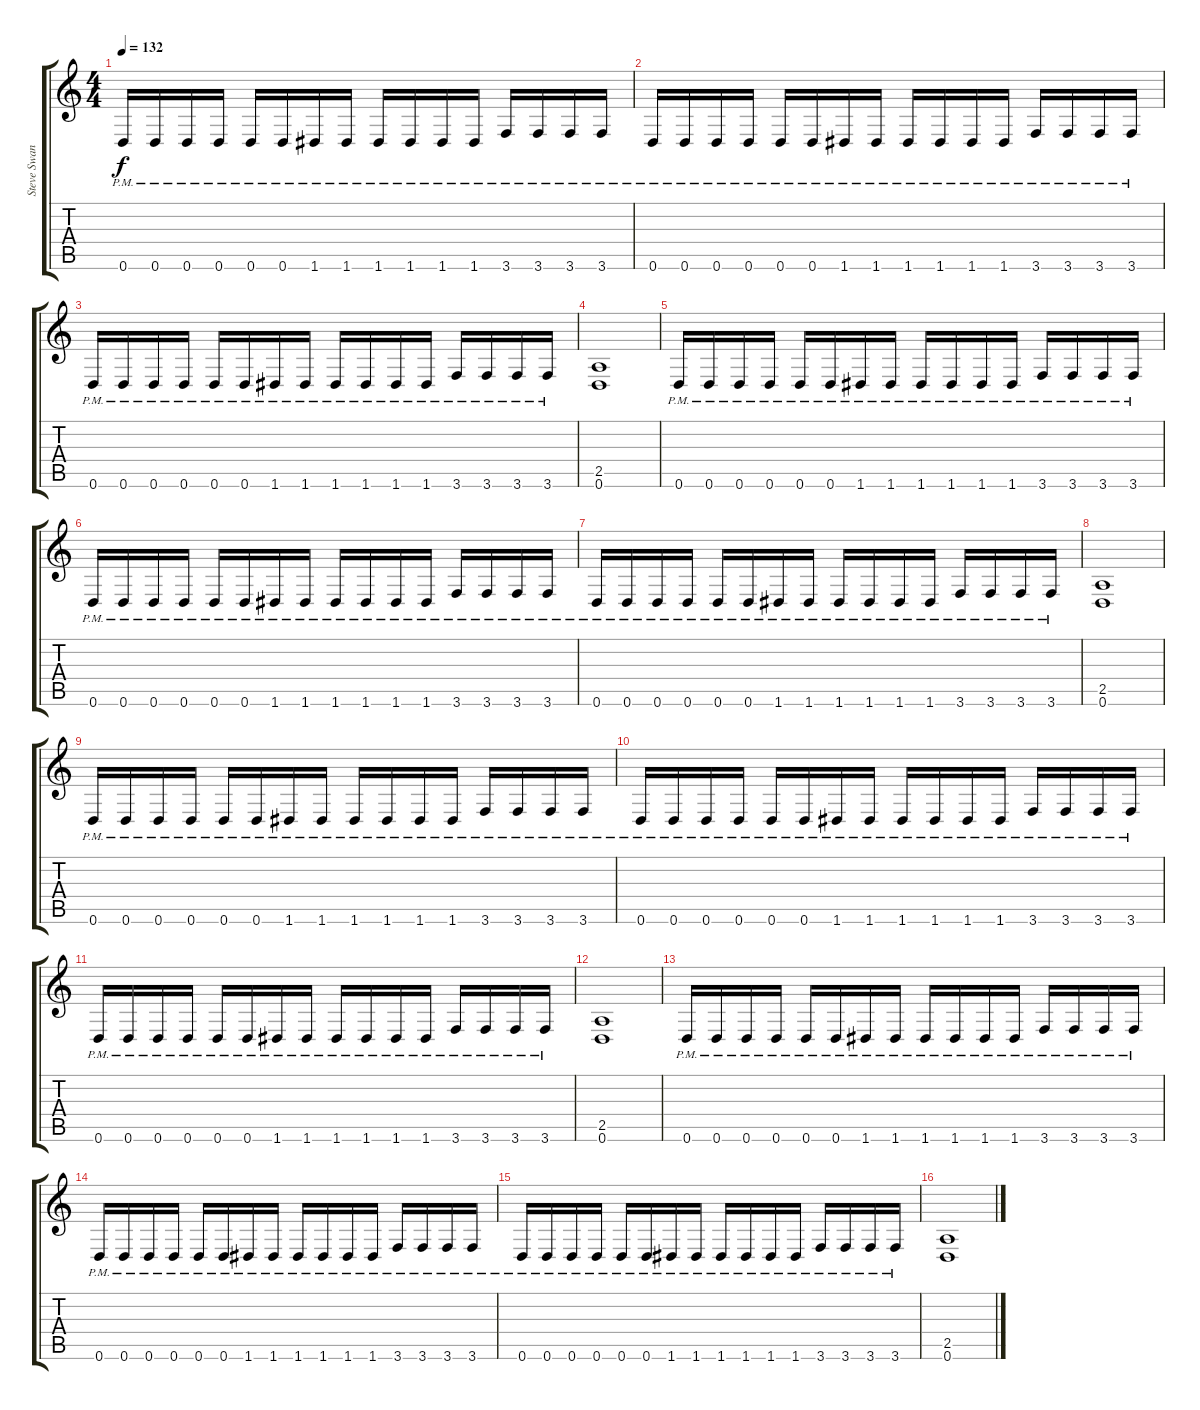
\track ("Steve Swanson (Rythm Guitar)" "Steve Swan") {instrument distortionguitar}
\staff {score tabs}
\tuning (D4 A3 F3 C3 G2 D2) {hide}
\ts (4 4)
\tempo 132
\clef g2
\ks c
0.6{pm}.16{dy f} 0.6{pm}.16 0.6{pm}.16 0.6{pm}.16 0.6{pm}.16 0.6{pm}.16 1.6{pm}.16 1.6{pm}.16 1.6{pm}.16 1.6{pm}.16 1.6{pm}.16 1.6{pm}.16 3.6{pm}.16 3.6{pm}.16 3.6{pm}.16 3.6{pm}.16 |
0.6{pm}.16 0.6{pm}.16 0.6{pm}.16 0.6{pm}.16 0.6{pm}.16 0.6{pm}.16 1.6{pm}.16 1.6{pm}.16 1.6{pm}.16 1.6{pm}.16 1.6{pm}.16 1.6{pm}.16 3.6{pm}.16 3.6{pm}.16 3.6{pm}.16 3.6{pm}.16 |
0.6{pm}.16 0.6{pm}.16 0.6{pm}.16 0.6{pm}.16 0.6{pm}.16 0.6{pm}.16 1.6{pm}.16 1.6{pm}.16 1.6{pm}.16 1.6{pm}.16 1.6{pm}.16 1.6{pm}.16 3.6{pm}.16 3.6{pm}.16 3.6{pm}.16 3.6{pm}.16 |
(2.5 0.6).1 |
0.6{pm}.16 0.6{pm}.16 0.6{pm}.16 0.6{pm}.16 0.6{pm}.16 0.6{pm}.16 1.6{pm}.16 1.6{pm}.16 1.6{pm}.16 1.6{pm}.16 1.6{pm}.16 1.6{pm}.16 3.6{pm}.16 3.6{pm}.16 3.6{pm}.16 3.6{pm}.16 |
0.6{pm}.16 0.6{pm}.16 0.6{pm}.16 0.6{pm}.16 0.6{pm}.16 0.6{pm}.16 1.6{pm}.16 1.6{pm}.16 1.6{pm}.16 1.6{pm}.16 1.6{pm}.16 1.6{pm}.16 3.6{pm}.16 3.6{pm}.16 3.6{pm}.16 3.6{pm}.16 |
0.6{pm}.16 0.6{pm}.16 0.6{pm}.16 0.6{pm}.16 0.6{pm}.16 0.6{pm}.16 1.6{pm}.16 1.6{pm}.16 1.6{pm}.16 1.6{pm}.16 1.6{pm}.16 1.6{pm}.16 3.6{pm}.16 3.6{pm}.16 3.6{pm}.16 3.6{pm}.16 |
(2.5 0.6).1 |
0.6{pm}.16 0.6{pm}.16 0.6{pm}.16 0.6{pm}.16 0.6{pm}.16 0.6{pm}.16 1.6{pm}.16 1.6{pm}.16 1.6{pm}.16 1.6{pm}.16 1.6{pm}.16 1.6{pm}.16 3.6{pm}.16 3.6{pm}.16 3.6{pm}.16 3.6{pm}.16 |
0.6{pm}.16 0.6{pm}.16 0.6{pm}.16 0.6{pm}.16 0.6{pm}.16 0.6{pm}.16 1.6{pm}.16 1.6{pm}.16 1.6{pm}.16 1.6{pm}.16 1.6{pm}.16 1.6{pm}.16 3.6{pm}.16 3.6{pm}.16 3.6{pm}.16 3.6{pm}.16 |
0.6{pm}.16 0.6{pm}.16 0.6{pm}.16 0.6{pm}.16 0.6{pm}.16 0.6{pm}.16 1.6{pm}.16 1.6{pm}.16 1.6{pm}.16 1.6{pm}.16 1.6{pm}.16 1.6{pm}.16 3.6{pm}.16 3.6{pm}.16 3.6{pm}.16 3.6{pm}.16 |
(2.5 0.6).1 |
0.6{pm}.16 0.6{pm}.16 0.6{pm}.16 0.6{pm}.16 0.6{pm}.16 0.6{pm}.16 1.6{pm}.16 1.6{pm}.16 1.6{pm}.16 1.6{pm}.16 1.6{pm}.16 1.6{pm}.16 3.6{pm}.16 3.6{pm}.16 3.6{pm}.16 3.6{pm}.16 |
0.6{pm}.16 0.6{pm}.16 0.6{pm}.16 0.6{pm}.16 0.6{pm}.16 0.6{pm}.16 1.6{pm}.16 1.6{pm}.16 1.6{pm}.16 1.6{pm}.16 1.6{pm}.16 1.6{pm}.16 3.6{pm}.16 3.6{pm}.16 3.6{pm}.16 3.6{pm}.16 |
0.6{pm}.16 0.6{pm}.16 0.6{pm}.16 0.6{pm}.16 0.6{pm}.16 0.6{pm}.16 1.6{pm}.16 1.6{pm}.16 1.6{pm}.16 1.6{pm}.16 1.6{pm}.16 1.6{pm}.16 3.6{pm}.16 3.6{pm}.16 3.6{pm}.16 3.6{pm}.16 |
(2.5 0.6).1
